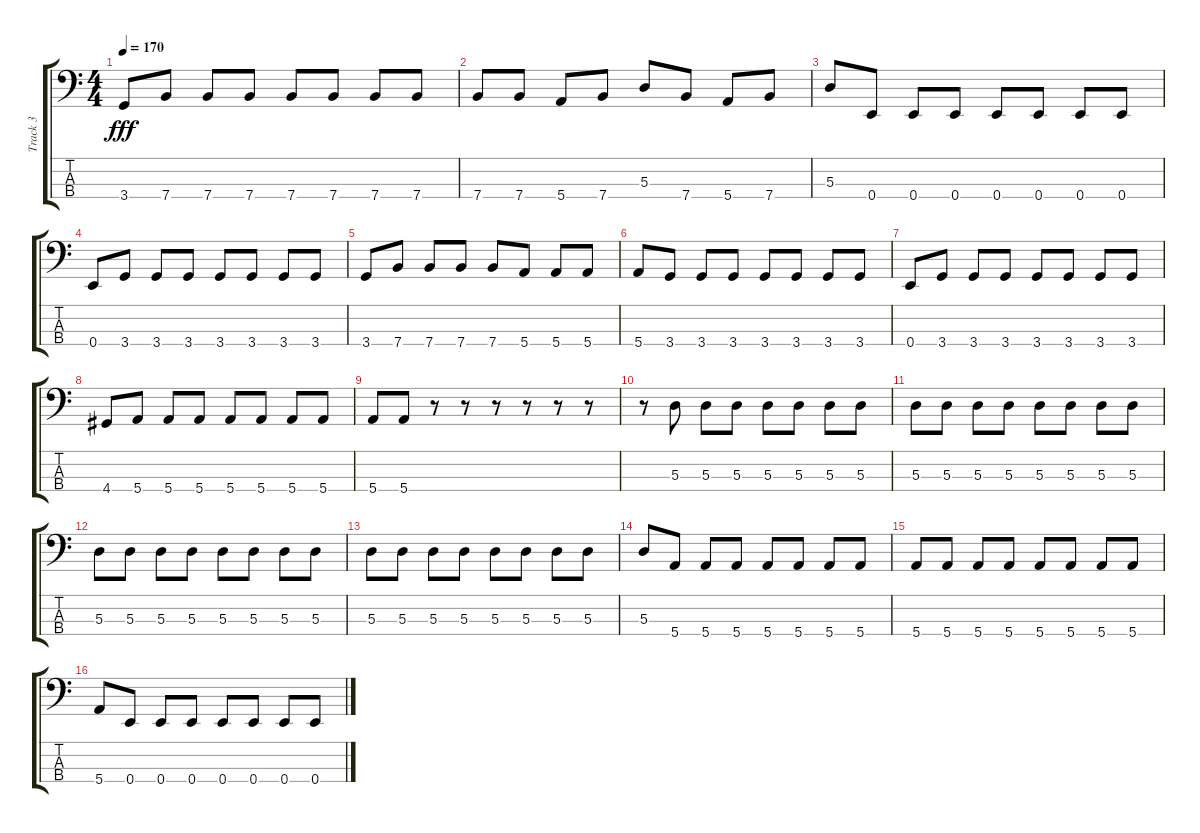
\track ("Track 3" "Track 3") {instrument electricbassfinger}
\staff {score tabs}
\tuning (G2 D2 A1 E1) {hide}
\ts (4 4)
\tempo 170
\clef f4
\ks c
3.4.8{dy fff} 7.4.8 7.4.8 7.4.8 7.4.8 7.4.8 7.4.8 7.4.8 |
7.4.8 7.4.8 5.4.8 7.4.8 5.3.8 7.4.8 5.4.8 7.4.8 |
5.3.8 0.4.8 0.4.8 0.4.8 0.4.8 0.4.8 0.4.8 0.4.8 |
0.4.8 3.4.8 3.4.8 3.4.8 3.4.8 3.4.8 3.4.8 3.4.8 |
3.4.8 7.4.8 7.4.8 7.4.8 7.4.8 5.4.8 5.4.8 5.4.8 |
5.4.8 3.4.8 3.4.8 3.4.8 3.4.8 3.4.8 3.4.8 3.4.8 |
0.4.8 3.4.8 3.4.8 3.4.8 3.4.8 3.4.8 3.4.8 3.4.8 |
4.4.8 5.4.8 5.4.8 5.4.8 5.4.8 5.4.8 5.4.8 5.4.8 |
5.4.8 5.4.8 r.8 r.8 r.8 r.8 r.8 r.8 |
r.8 5.3.8 5.3.8 5.3.8 5.3.8 5.3.8 5.3.8 5.3.8 |
5.3.8 5.3.8 5.3.8 5.3.8 5.3.8 5.3.8 5.3.8 5.3.8 |
5.3.8 5.3.8 5.3.8 5.3.8 5.3.8 5.3.8 5.3.8 5.3.8 |
5.3.8 5.3.8 5.3.8 5.3.8 5.3.8 5.3.8 5.3.8 5.3.8 |
5.3.8 5.4.8 5.4.8 5.4.8 5.4.8 5.4.8 5.4.8 5.4.8 |
5.4.8 5.4.8 5.4.8 5.4.8 5.4.8 5.4.8 5.4.8 5.4.8 |
5.4.8 0.4.8 0.4.8 0.4.8 0.4.8 0.4.8 0.4.8 0.4.8
